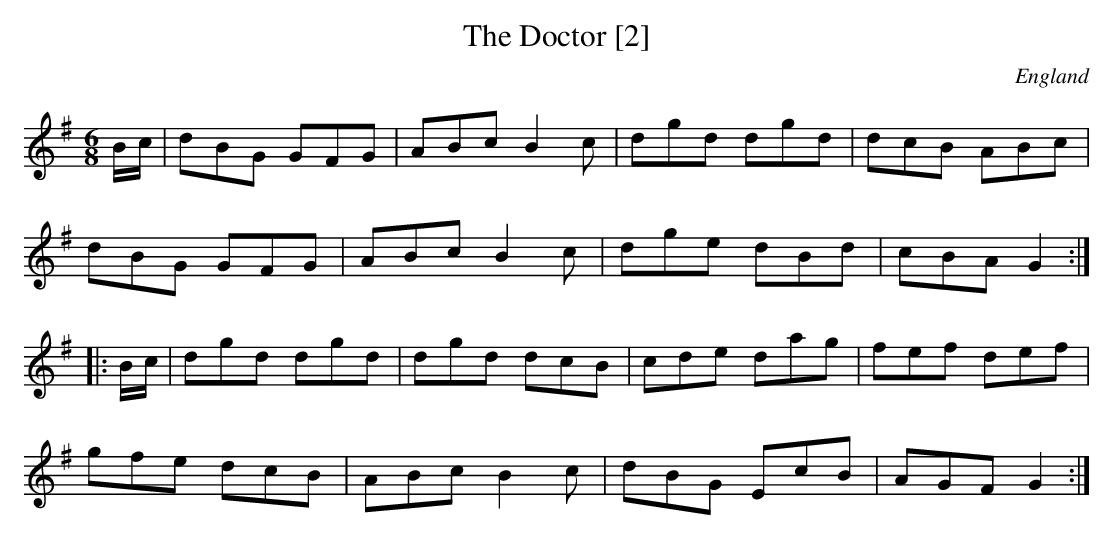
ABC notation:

X:1
T:Doctor [2], The
M:6/8
L:1/8
O:England
K:G
B/c/|dBG GFG|ABcB2c|dgd dgd|dcB ABc|
dBG GFG|ABcB2c|dge dBd|cBAG2:|
|:B/c/|dgd dgd|dgd dcB|cde dag|fef def|
gfe dcB|ABcB2c|dBG EcB|AGFG2:|]
